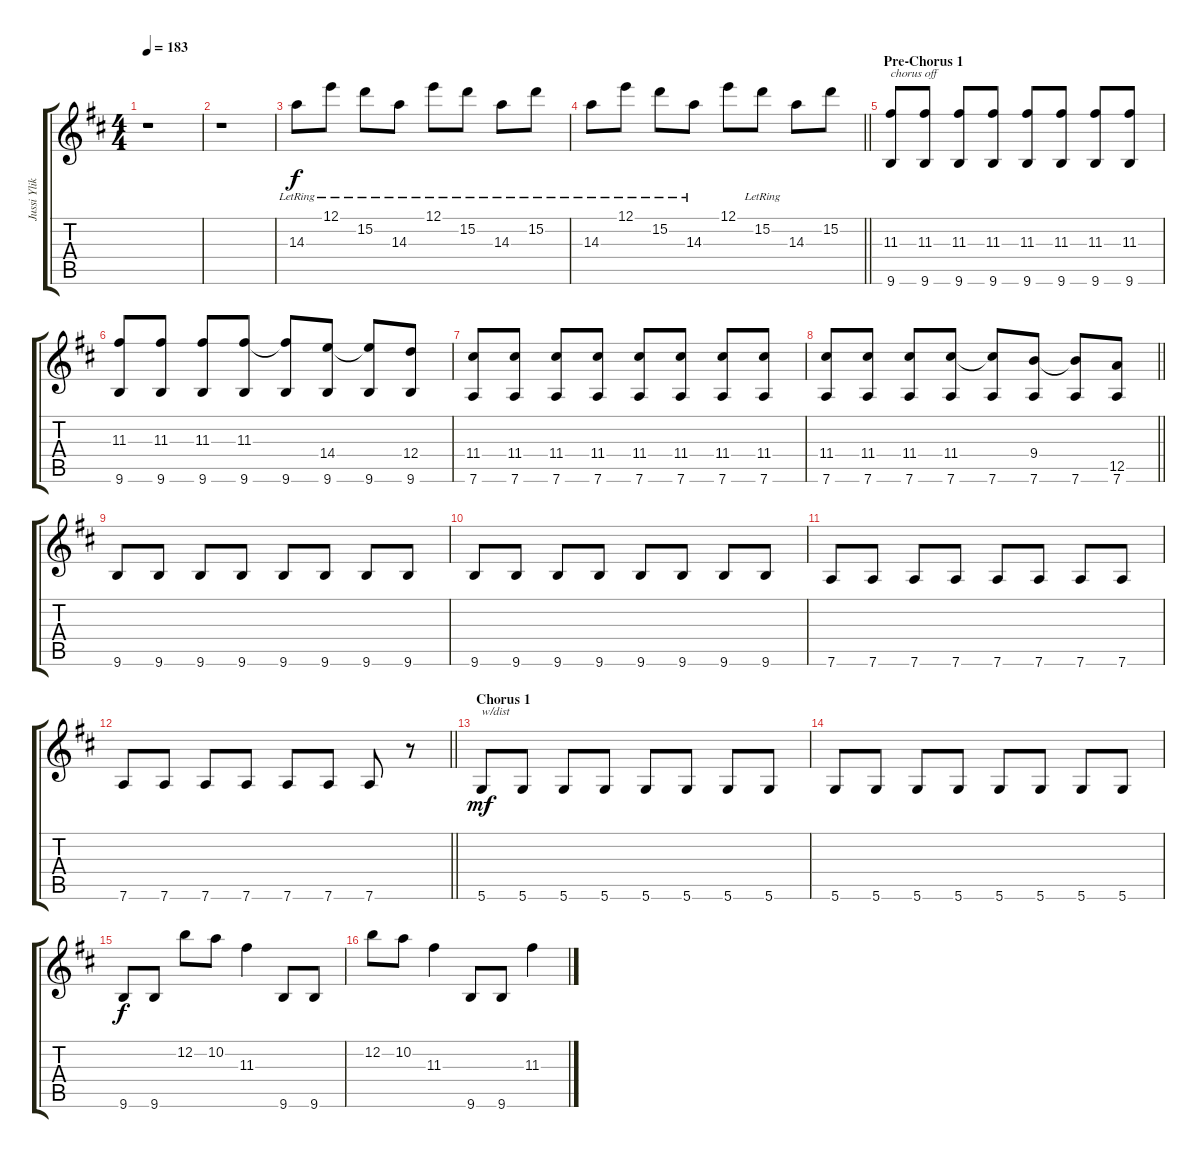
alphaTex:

\track ("Jussi Ylikoski - guitar" "Jussi Ylik") {instrument electricguitarclean}
\staff {score tabs}
\tuning (E4 B3 G3 D3 A2 D2) {hide}
\ts (4 4)
\tempo 183
\clef g2
\ks bminor
r.1{dy f} |
r.1 |
14.3{lr}.8 12.1{lr}.8 15.2{lr}.8 14.3{lr}.8 12.1{lr}.8 15.2{lr}.8 14.3{lr}.8 15.2{lr}.8 |
\barLineRight lightlight
14.3{lr}.8 12.1{lr}.8 15.2{lr}.8 14.3{lr}.8 12.1.8 15.2{lr}.8 14.3.8 15.2.8 |
\section ("" "Pre-Chorus 1")
(11.3 9.6).8{txt "chorus off"} (11.3 9.6).8 (11.3 9.6).8 (11.3 9.6).8 (11.3 9.6).8 (11.3 9.6).8 (11.3 9.6).8 (11.3 9.6).8 |
(11.3 9.6).8 (11.3 9.6).8 (11.3 9.6).8 (11.3 9.6).8 (11.3{t} 9.6).8 (14.4 9.6).8 (14.4{t} 9.6).8 (12.4 9.6).8 |
(11.4 7.6).8 (11.4 7.6).8 (11.4 7.6).8 (11.4 7.6).8 (11.4 7.6).8 (11.4 7.6).8 (11.4 7.6).8 (11.4 7.6).8 |
\barLineRight lightlight
(11.4 7.6).8 (11.4 7.6).8 (11.4 7.6).8 (11.4 7.6).8 (11.4{t} 7.6).8 (9.4 7.6).8 (9.4{t} 7.6).8 (12.5 7.6).8 |
9.6.8 9.6.8 9.6.8 9.6.8 9.6.8 9.6.8 9.6.8 9.6.8 |
9.6.8 9.6.8 9.6.8 9.6.8 9.6.8 9.6.8 9.6.8 9.6.8 |
7.6.8 7.6.8 7.6.8 7.6.8 7.6.8 7.6.8 7.6.8 7.6.8 |
\barLineRight lightlight
7.6.8 7.6.8 7.6.8 7.6.8 7.6.8 7.6.8 7.6.8 r.8 |
\section ("" "Chorus 1")
5.6.8{txt "w/dist" dy mf instrument overdrivenguitar} 5.6.8 5.6.8 5.6.8 5.6.8 5.6.8 5.6.8 5.6.8 |
5.6.8 5.6.8 5.6.8 5.6.8 5.6.8 5.6.8 5.6.8 5.6.8 |
9.6.8{dy f} 9.6.8 12.2.8 10.2.8 11.3.4 9.6.8 9.6.8 |
12.2.8 10.2.8 11.3.4 9.6.8 9.6.8 11.3.4
